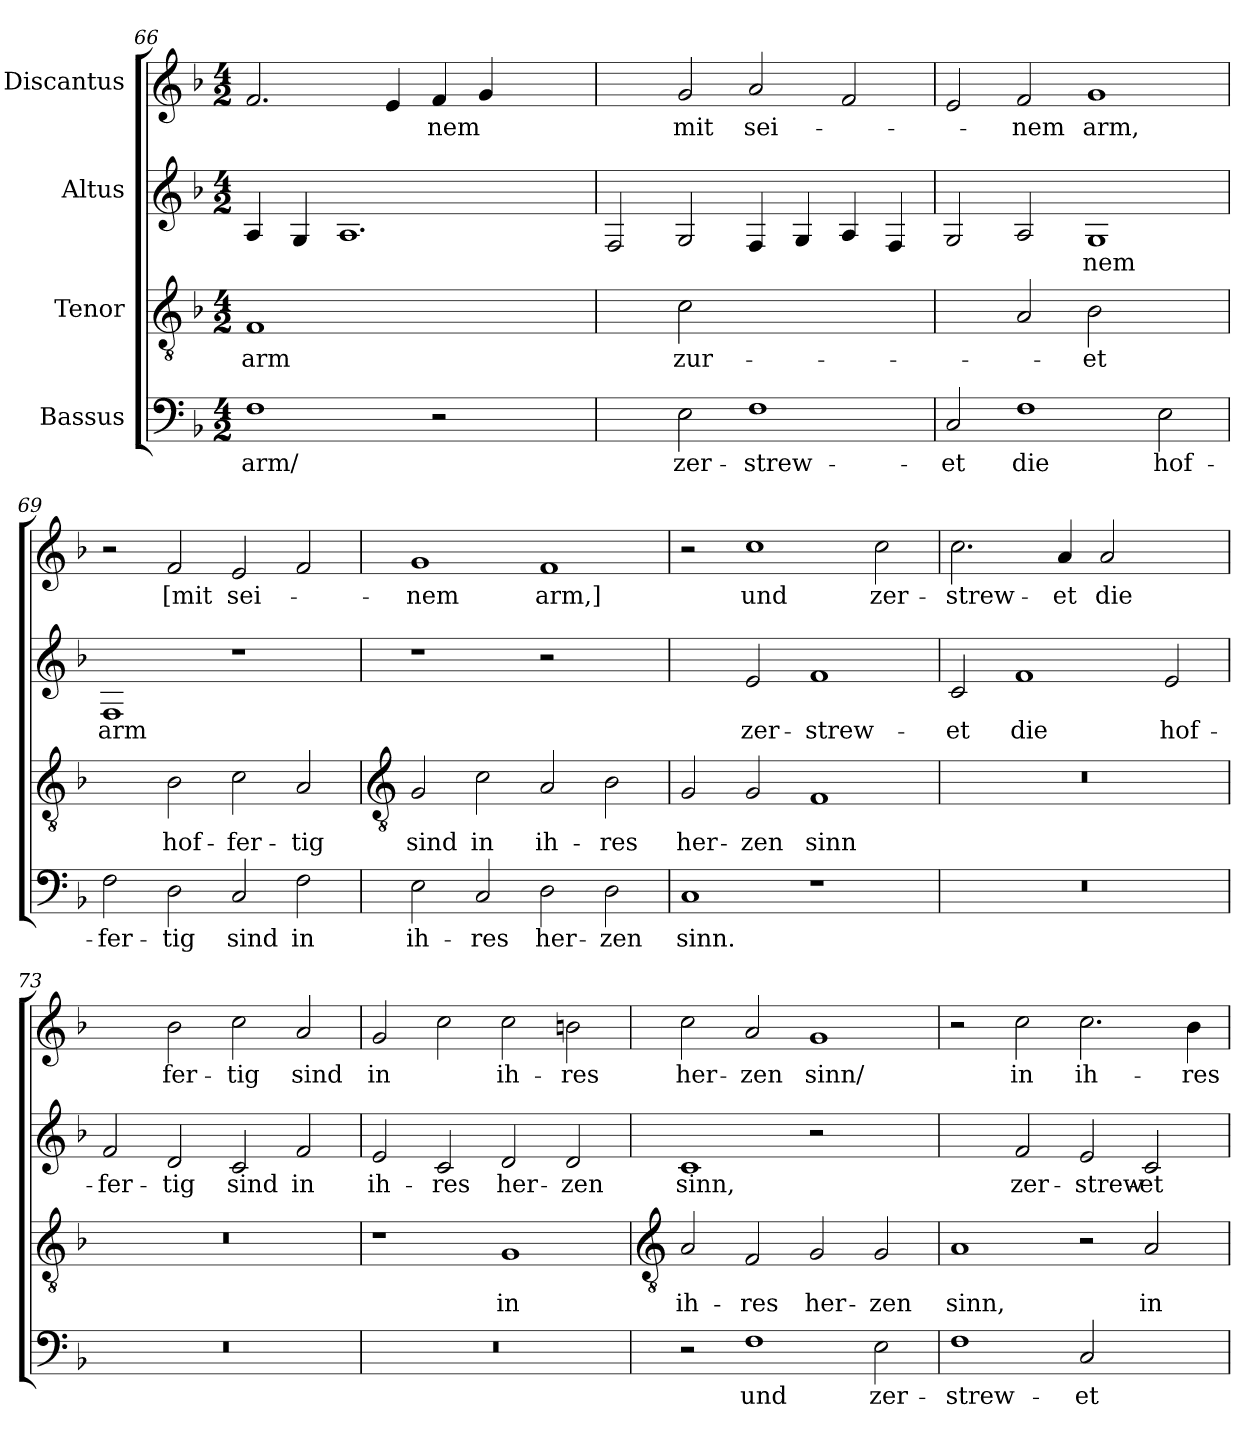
**kern	**text	**kern	**text	**kern	**text	**kern	**text
*part4	*part4	*part3	*part3	*part2	*part2	*part1	*part1
*staff4	*staff4	*staff3	*staff3	*staff2	*staff2	*staff1	*staff1
*I"Bassus	*	*I"Tenor	*	*I"Altus	*	*I"Discantus	*
!!LO:LB:g=z
*clefF4	*	*clefGv2	*	*clefG2	*	*clefG2	*
*k[b-]	*	*k[b-]	*	*k[b-]	*	*k[b-]	*
*F:	*	*F:	*	*F:	*	*F:	*
*M4/2	*	*M4/2	*	*M4/2	*	*M4/2	*
=66	=66	=66	=66	=66	=66	=66	=66
!	!LO:LY:b	!	!LO:LY:b	!	!	!	!
1F	arm/	1F	arm	4A	.	2.f	.
.	.	.	.	4G	.	.	.
.	.	.	.	1.A	.	.	.
.	.	.	.	.	.	4e	.
!	!	!	!LO:LY:b	!	!	!	!LO:LY:b
2r	.	[1cyy	und	.	.	4f	-nem
.	.	.	.	.	.	4g	.
!	!LO:LY:b	!	!	!	!	!	!LO:LY:b
[2Fyy	und	.	.	.	.	[2ayy	arm,
=67	=67	=67	=67	=67	=67	=67	=67
2Fyy]	.	2cyy]	.	2F	.	2ayy]	.
!	!LO:LY:b	!	!LO:LY:b	!	!	!	!LO:LY:b
2E	zer-	2c	zur-	2G	.	2g	mit
!	!LO:LY:b	!	!LO:LY:b	!	!	!	!LO:LY:b
1F	-strew-	[1cyy	-strew-	4F	.	2a	sei-
.	.	.	.	4G	.	.	.
.	.	.	.	4A	.	2f	.
.	.	.	.	4F	.	.	.
=68	=68	=68	=68	=68	=68	=68	=68
!	!LO:LY:b	!	!	!	!	!	!
2C	-et	2cyy]	.	2G	.	2e	.
!	!LO:LY:b	!	!	!	!	!	!LO:LY:b
1F	die	2A	.	2A	.	2f	-nem
!	!	!	!LO:LY:b	!	!LO:LY:b	!	!LO:LY:b
.	.	2B-	-et	1G	-nem	1g	arm,
!	!LO:LY:b	!	!LO:LY:b	!	!	!	!
2E	hof-	[2cyy	die	.	.	.	.
=69	=69	=69	=69	=69	=69	=69	=69
!	!LO:LY:b	!	!	!	!LO:LY:b	!	!
2F	-fer-	2cyy]	.	1F	arm	2r	.
!	!LO:LY:b	!	!LO:LY:b	!	!	!	!LO:LY:b
2D	-tig	2B-	hof-	.	.	2f	[mit
!	!LO:LY:b	!	!LO:LY:b	!	!	!	!LO:LY:b
2C	sind	2c	-fer-	1r	.	2e	sei-
!	!LO:LY:b	!	!LO:LY:b	!	!	!	!
2F	in	2A	-tig	.	.	2f	.
!!LO:LB:g=z
=70	=70	=70	=70	=70	=70	=70	=70
*	*	*clefGv2	*	*	*	*	*
!	!LO:LY:b	!	!LO:LY:b	!	!	!	!LO:LY:b
2E	ih-	2G	sind	1r	.	1g	-nem
!	!LO:LY:b	!	!LO:LY:b	!	!	!	!
2C	-res	2c	in	.	.	.	.
!	!LO:LY:b	!	!LO:LY:b	!	!	!	!LO:LY:b
2D	her-	2A	ih-	2r	.	1f	arm,]
!	!LO:LY:b	!	!LO:LY:b	!	!LO:LY:b	!	!
2D	-zen	2B-	-res	[2fyy	und	.	.
=71	=71	=71	=71	=71	=71	=71	=71
!	!LO:LY:b	!	!LO:LY:b	!	!	!	!
1C	sinn.	2G	her-	2fyy]	.	2r	.
!	!	!	!LO:LY:b	!	!LO:LY:b	!	!LO:LY:b
.	.	2G	-zen	2e	zer-	1cc	und
!	!	!	!LO:LY:b	!	!LO:LY:b	!	!
1r	.	1F	sinn	1f	-strew-	.	.
!	!	!	!	!	!	!	!LO:LY:b
.	.	.	.	.	.	2cc	zer-
=72	=72	=72	=72	=72	=72	=72	=72
!	!	!	!	!	!LO:LY:b	!	!LO:LY:b
0r	.	0r	.	2c	-et	2.cc	-strew-
!	!	!	!	!	!LO:LY:b	!	!
.	.	.	.	1f	die	.	.
!	!	!	!	!	!	!	!LO:LY:b
.	.	.	.	.	.	4a	-et
!	!	!	!	!	!	!	!LO:LY:b
.	.	.	.	.	.	2a	die
!	!	!	!	!	!LO:LY:b	!	!LO:LY:b
.	.	.	.	2e	hof-	[2ccyy	hof-
=73	=73	=73	=73	=73	=73	=73	=73
!	!	!	!	!	!LO:LY:b	!	!
0r	.	0r	.	2f	-fer-	2ccyy]	.
!	!	!	!	!	!LO:LY:b	!	!LO:LY:b
.	.	.	.	2d	-tig	2b-	-fer-
!	!	!	!	!	!LO:LY:b	!	!LO:LY:b
.	.	.	.	2c	sind	2cc	-tig
!	!	!	!	!	!LO:LY:b	!	!LO:LY:b
.	.	.	.	2f	in	2a	sind
=74	=74	=74	=74	=74	=74	=74	=74
!	!	!	!	!	!LO:LY:b	!	!LO:LY:b
0r	.	1r	.	2e	ih-	2g	in
!	!	!	!	!	!LO:LY:b	!	!
.	.	.	.	2c	-res	2cc	.
!	!	!	!LO:LY:b	!	!LO:LY:b	!	!LO:LY:b
.	.	1G	in	2d	her-	2cc	ih-
!	!	!	!	!	!LO:LY:b	!	!LO:LY:b
.	.	.	.	2d	-zen	2b	-res
!!LO:LB:g=z
=75	=75	=75	=75	=75	=75	=75	=75
*	*	*clefGv2	*	*	*	*	*
!	!	!	!LO:LY:b	!	!LO:LY:b	!	!LO:LY:b
*	*	*^	*	*	*	*	*
2r	.	2A	0ryy	ih-	1c	sinn,	2cc	her-
!	!LO:LY:b	!	!	!LO:LY:b	!	!	!	!LO:LY:b
1F	und	2F	.	-res	.	.	2a	-zen
!	!	!	!	!LO:LY:b	!	!	!	!LO:LY:b
.	.	2G	.	her-	2r	.	1g	sinn/
!	!LO:LY:b	!	!	!LO:LY:b	!	!LO:LY:b	!	!
2E	zer-	2G	.	-zen	[2cyy	[und	.	.
=76	=76	=76	=76	=76	=76	=76	=76	=76
!	!LO:LY:b	!	!	!LO:LY:b	!	!	!	!
1F	-strew-	1A	1ryy	sinn,	2cyy]	.	2r	.
!	!	!	!	!	!	!LO:LY:b	!	!LO:LY:b
.	.	.	.	.	2f	zer-	2cc	in
!	!LO:LY:b	!	!	!	!	!LO:LY:b	!	!LO:LY:b
2C	-et	2r	2ryy	.	2e	-strew-	2.cc	ih-
!	!LO:LY:b	!	!	!LO:LY:b	!	!LO:LY:b	!	!
[2Fyy	die	2A	2G\yy	in	2c	-et	.	.
!	!	!	!	!	!	!	!	!LO:LY:b
.	.	.	.	.	.	.	4b-	-res
*	*	*v	*v	*	*	*	*	*
=	=	=	=	=	=	=	=
*-	*-	*-	*-	*-	*-	*-	*-
